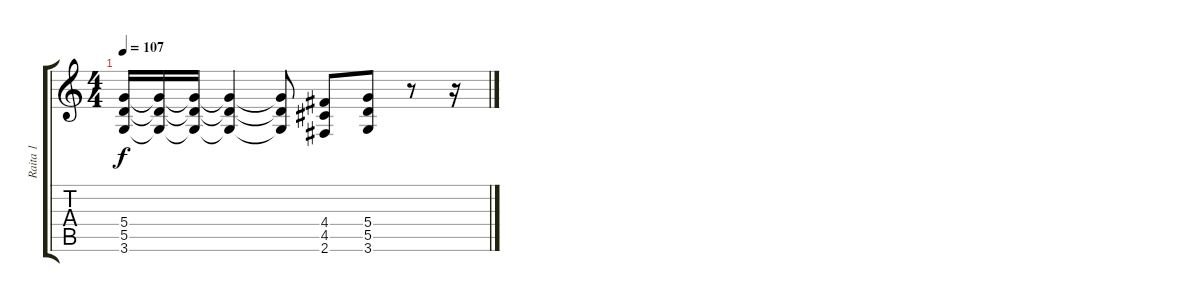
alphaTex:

\track ("Raita 1" "Raita 1") {instrument overdrivenguitar}
\staff {score tabs}
\tuning (E4 B3 G3 D3 A2 E2) {hide}
\ts (4 4)
\tempo 107
\clef g2
\ks c
(5.4{t} 5.5{t} 3.6{t}).16{dy f} (5.4{t} 5.5{t} 3.6{t}).16 (5.4{t} 5.5{t} 3.6{t}).16 (5.4{t} 5.5{t} 3.6{t}).4 (5.4{t} 5.5{t} 3.6{t}).8 (4.4 4.5 2.6).8 (5.4 5.5 3.6).8 r.8 r.16
